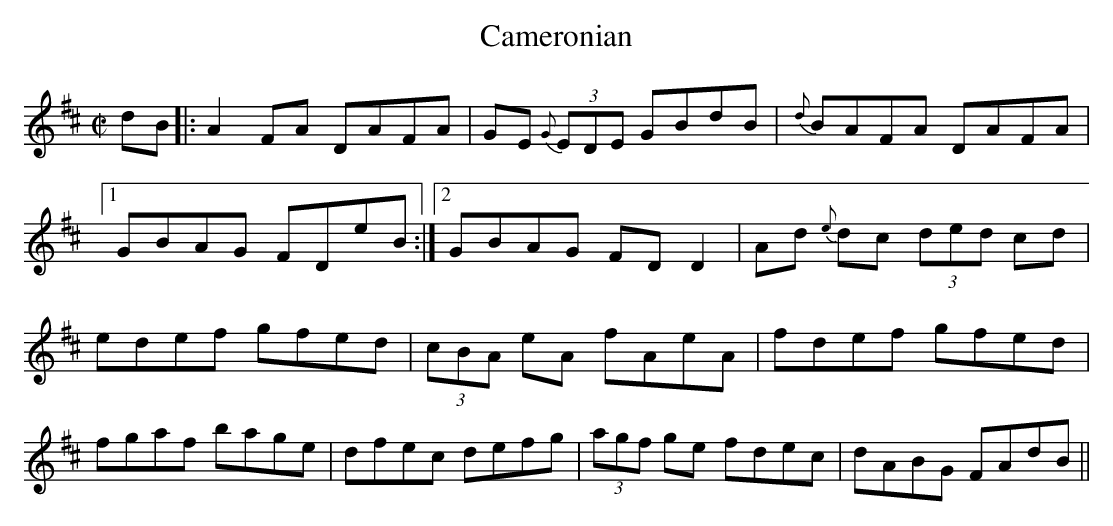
X:1
T:Cameronian
M:C|
K:D
dB|:A2FA DAFA|GE {G}(3EDE GBdB|{d}BAFA DAFA|1 GBAG FDeB:|2 GBAG FDD2|\
Ad {e}dc (3ded cd|edef gfed|(3cBA eA fAeA|fdef gfed|\
fgaf bage|dfec defg|(3agf ge fdec|dABG FAdB||
